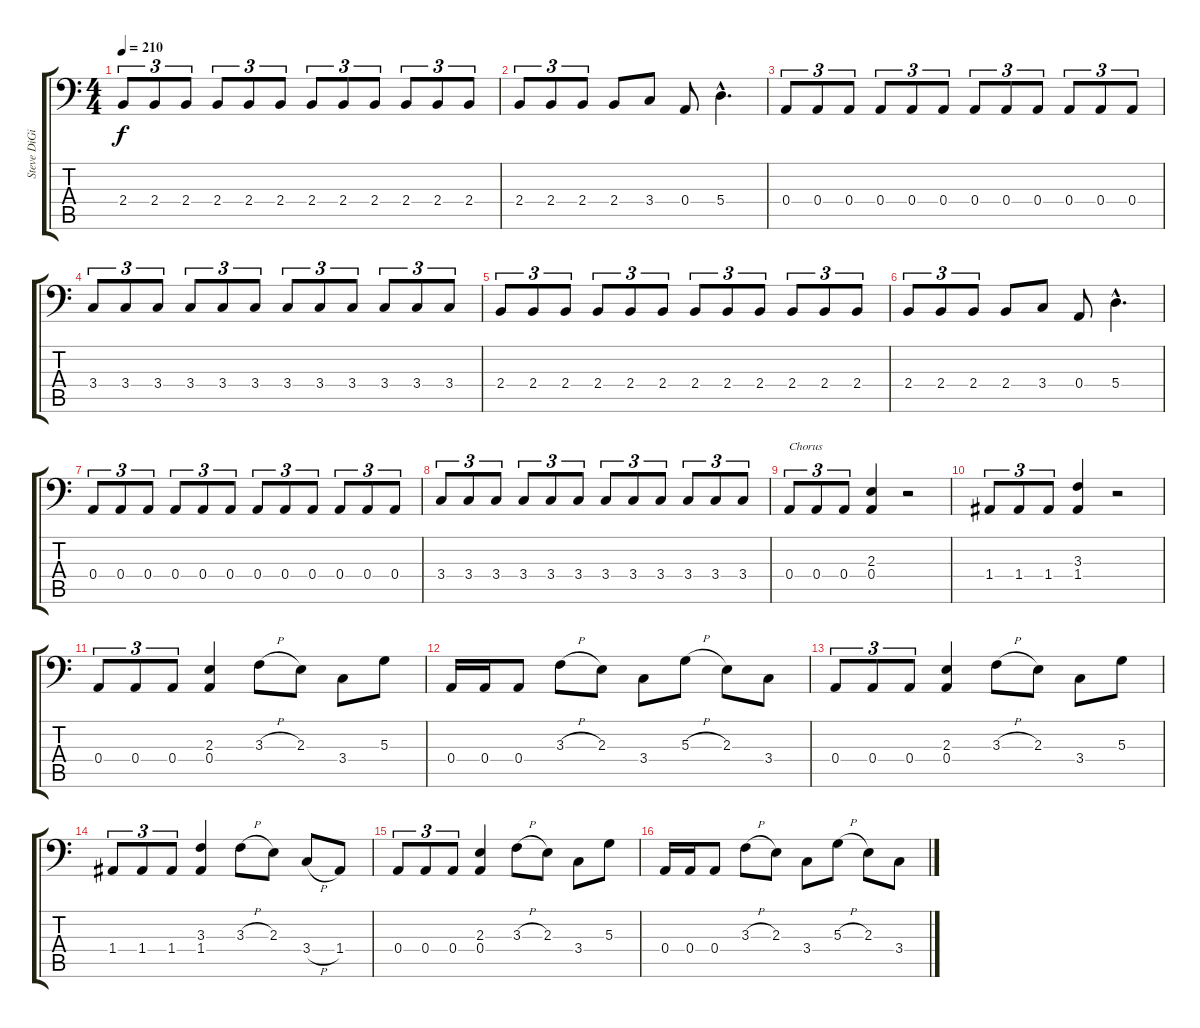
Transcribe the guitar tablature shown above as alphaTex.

\track ("Steve DiGiorgio" "Steve DiGi") {instrument electricbassfinger}
\staff {score tabs}
\tuning (C3 G2 D2 A1 E1 B0) {hide}
\ts (4 4)
\tempo 210
\clef f4
\ks c
2.4.8{tu (3 2) dy f} 2.4.8{tu (3 2)} 2.4.8{tu (3 2)} 2.4.8{tu (3 2)} 2.4.8{tu (3 2)} 2.4.8{tu (3 2)} 2.4.8{tu (3 2)} 2.4.8{tu (3 2)} 2.4.8{tu (3 2)} 2.4.8{tu (3 2)} 2.4.8{tu (3 2)} 2.4.8{tu (3 2)} |
2.4.8{tu (3 2)} 2.4.8{tu (3 2)} 2.4.8{tu (3 2)} 2.4.8 3.4.8 0.4.8 5.4{hac}.4{d} |
0.4.8{tu (3 2)} 0.4.8{tu (3 2)} 0.4.8{tu (3 2)} 0.4.8{tu (3 2)} 0.4.8{tu (3 2)} 0.4.8{tu (3 2)} 0.4.8{tu (3 2)} 0.4.8{tu (3 2)} 0.4.8{tu (3 2)} 0.4.8{tu (3 2)} 0.4.8{tu (3 2)} 0.4.8{tu (3 2)} |
3.4.8{tu (3 2)} 3.4.8{tu (3 2)} 3.4.8{tu (3 2)} 3.4.8{tu (3 2)} 3.4.8{tu (3 2)} 3.4.8{tu (3 2)} 3.4.8{tu (3 2)} 3.4.8{tu (3 2)} 3.4.8{tu (3 2)} 3.4.8{tu (3 2)} 3.4.8{tu (3 2)} 3.4.8{tu (3 2)} |
2.4.8{tu (3 2)} 2.4.8{tu (3 2)} 2.4.8{tu (3 2)} 2.4.8{tu (3 2)} 2.4.8{tu (3 2)} 2.4.8{tu (3 2)} 2.4.8{tu (3 2)} 2.4.8{tu (3 2)} 2.4.8{tu (3 2)} 2.4.8{tu (3 2)} 2.4.8{tu (3 2)} 2.4.8{tu (3 2)} |
2.4.8{tu (3 2)} 2.4.8{tu (3 2)} 2.4.8{tu (3 2)} 2.4.8 3.4.8 0.4.8 5.4{hac}.4{d} |
0.4.8{tu (3 2)} 0.4.8{tu (3 2)} 0.4.8{tu (3 2)} 0.4.8{tu (3 2)} 0.4.8{tu (3 2)} 0.4.8{tu (3 2)} 0.4.8{tu (3 2)} 0.4.8{tu (3 2)} 0.4.8{tu (3 2)} 0.4.8{tu (3 2)} 0.4.8{tu (3 2)} 0.4.8{tu (3 2)} |
3.4.8{tu (3 2)} 3.4.8{tu (3 2)} 3.4.8{tu (3 2)} 3.4.8{tu (3 2)} 3.4.8{tu (3 2)} 3.4.8{tu (3 2)} 3.4.8{tu (3 2)} 3.4.8{tu (3 2)} 3.4.8{tu (3 2)} 3.4.8{tu (3 2)} 3.4.8{tu (3 2)} 3.4.8{tu (3 2)} |
0.4.8{tu (3 2) txt "Chorus"} 0.4.8{tu (3 2)} 0.4.8{tu (3 2)} (2.3 0.4).4 r.2 |
1.4.8{tu (3 2)} 1.4.8{tu (3 2)} 1.4.8{tu (3 2)} (3.3 1.4).4 r.2 |
0.4.8{tu (3 2)} 0.4.8{tu (3 2)} 0.4.8{tu (3 2)} (2.3 0.4).4 3.3{h}.8 2.3.8 3.4.8 5.3.8 |
0.4.16 0.4.16 0.4.8 3.3{h}.8 2.3.8 3.4.8 5.3{h}.8 2.3.8 3.4.8 |
0.4.8{tu (3 2)} 0.4.8{tu (3 2)} 0.4.8{tu (3 2)} (2.3 0.4).4 3.3{h}.8 2.3.8 3.4.8 5.3.8 |
1.4.8{tu (3 2)} 1.4.8{tu (3 2)} 1.4.8{tu (3 2)} (3.3 1.4).4 3.3{h}.8 2.3.8 3.4{h}.8 1.4.8 |
0.4.8{tu (3 2)} 0.4.8{tu (3 2)} 0.4.8{tu (3 2)} (2.3 0.4).4 3.3{h}.8 2.3.8 3.4.8 5.3.8 |
0.4.16 0.4.16 0.4.8 3.3{h}.8 2.3.8 3.4.8 5.3{h}.8 2.3.8 3.4.8
